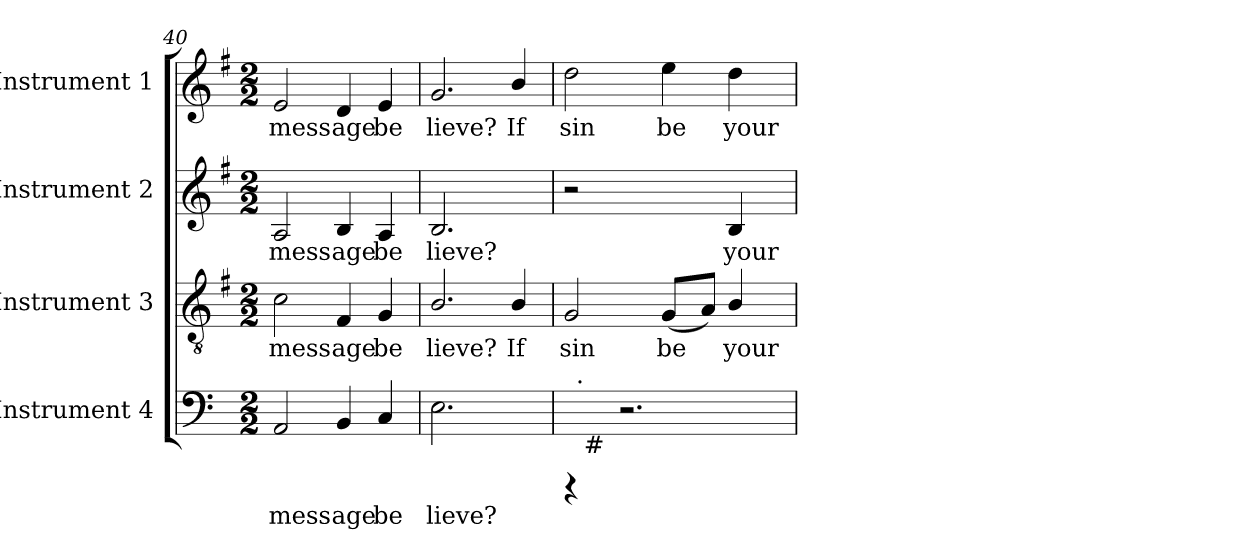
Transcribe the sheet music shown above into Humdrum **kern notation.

**kern	**text	**kern	**text	**kern	**text	**kern	**text
*part4	*part4	*part3	*part3	*part2	*part2	*part1	*part1
*staff4	*staff4	*staff3	*staff3	*staff2	*staff2	*staff1	*staff1
*I"Instrument 4	*	*I"Instrument 3	*	*I"Instrument 2	*	*I"Instrument 1	*
*clefF4	*	*clefGv2	*	*clefG2	*	*clefG2	*
*	*	*ITrd-3c-5	*	*ITrd-3c-5	*	*ITrd-3c-5	*
*k[]	*	*k[]	*	*k[]	*	*k[]	*
*C:	*	*C:	*	*C:	*	*C:	*
*M2/2	*	*M2/2	*	*M2/2	*	*M2/2	*
=40	=40	=40	=40	=40	=40	=40	=40
!	!LO:LY:b:rj	!	!LO:LY:b:rj	!	!LO:LY:b:rj	!	!LO:LY:b
2AA/	mess	2f\	mess	2d/	mess	2a/	mess
!	!LO:LY:b:rj	!	!LO:LY:b:rj	!	!LO:LY:b:rj	!	!LO:LY:b
4BB/	age	4B/	age	4e/	age	4g/	age
!	!LO:LY:b:rj	!	!LO:LY:b:rj	!	!LO:LY:b:rj	!	!LO:LY:b
4C/	be	4c/	be	4d/	be	4a/	be
=41	=41	=41	=41	=41	=41	=41	=41
!	!LO:LY:b:rj	!	!LO:LY:b:rj	!	!LO:LY:b:rj	!	!LO:LY:b
2.E\	lieve?	2.e/	lieve?	2.e/	lieve?	2.cc/	lieve?
!	!	!	!LO:LY:b:rj	!	!	!	!LO:LY:b
4ryy	.	4e/	If	4ryy	.	4ee/	If
!!LO:LB:g=z
=42	=42	=42	=42	=42	=42	=42	=42
!	!	!	!LO:LY:b:rj	!	!	!	!LO:LY:b
*^	*	*	*	*	*	*	*
*	*^	*	*	*	*	*	*	*
4rCCC	32ryy	32.ryy	.	2c/	sin	2r	.	2gg\	sin
!	!LO:TX:a:t=.	!	!	!	!	!	!	!	!
.	2ryy	.	.	.	.	.	.	.	.
!	!	!LO:TX:b:t=#	!	!	!	!	!	!	!
.	.	2ryy	.	.	.	.	.	.	.
2.r	.	.	.	.	.	.	.	.	.
!	!	!	!	!	!LO:LY:b:rj	!	!	!	!LO:LY:b
.	.	.	.	(<8c/L	be	4ryy	.	4aa\	be
.	4...ryy	.	.	.	.	.	.	.	.
.	.	4ryy	.	.	.	.	.	.	.
!	!	!	!	!	!LO:LY:b:rj	!	!	!	!
.	.	.	.	8d/J)	.	.	.	.	.
!	!	!	!	!	!LO:LY:b:rj	!	!LO:LY:b:rj	!	!LO:LY:b
.	.	.	.	4e/	your	4e/	your	4gg\	your
.	.	8ryy	.	.	.	.	.	.	.
.	.	16ryy	.	.	.	.	.	.	.
.	.	64ryy	.	.	.	.	.	.	.
*v	*v	*v	*	*	*	*	*	*	*
=	=	=	=	=	=	=	=
*-	*-	*-	*-	*-	*-	*-	*-
